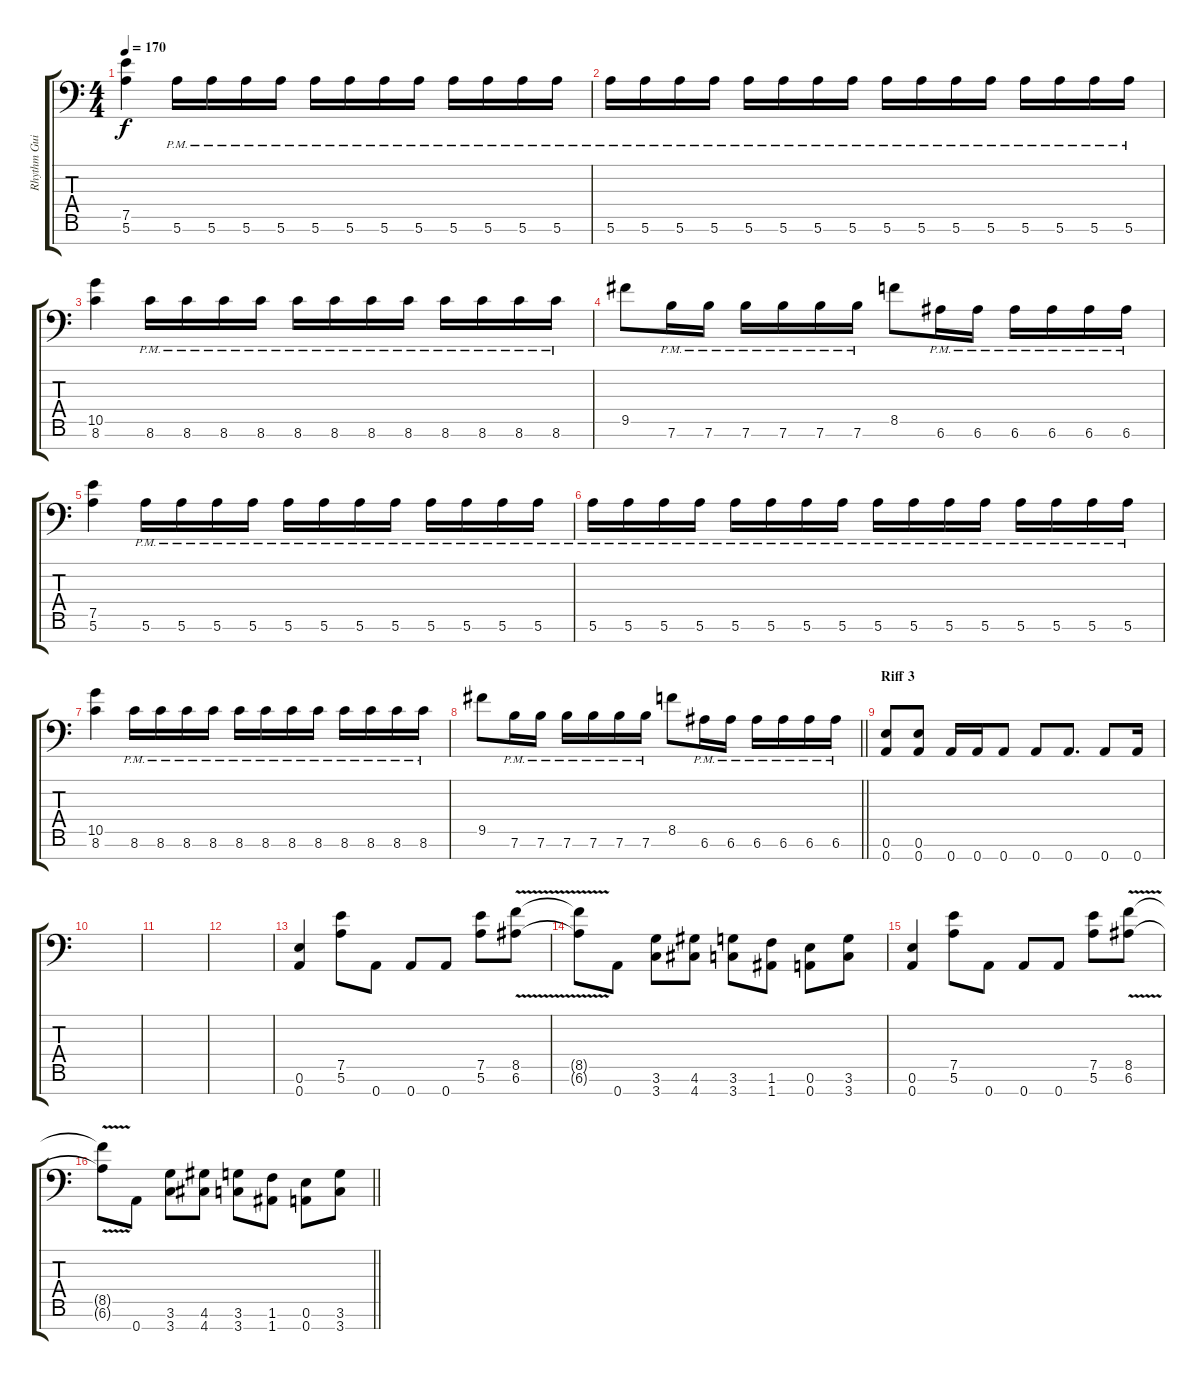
\track ("Rhythm Guitar 1" "Rhythm Gui") {instrument distortionguitar}
\staff {score tabs}
\tuning (E4 B3 G3 D3 A2 E2 A1) {hide}
\ts (4 4)
\tempo 170
\clef f4
\ks c
(7.5 5.6).4{dy f} 5.6{pm}.16 5.6{pm}.16 5.6{pm}.16 5.6{pm}.16 5.6{pm}.16 5.6{pm}.16 5.6{pm}.16 5.6{pm}.16 5.6{pm}.16 5.6{pm}.16 5.6{pm}.16 5.6{pm}.16 |
5.6{pm}.16 5.6{pm}.16 5.6{pm}.16 5.6{pm}.16 5.6{pm}.16 5.6{pm}.16 5.6{pm}.16 5.6{pm}.16 5.6{pm}.16 5.6{pm}.16 5.6{pm}.16 5.6{pm}.16 5.6{pm}.16 5.6{pm}.16 5.6{pm}.16 5.6{pm}.16 |
(10.5 8.6).4 8.6{pm}.16 8.6{pm}.16 8.6{pm}.16 8.6{pm}.16 8.6{pm}.16 8.6{pm}.16 8.6{pm}.16 8.6{pm}.16 8.6{pm}.16 8.6{pm}.16 8.6{pm}.16 8.6{pm}.16 |
9.5.8 7.6{pm}.16 7.6{pm}.16 7.6{pm}.16 7.6{pm}.16 7.6{pm}.16 7.6{pm}.16 8.5.8 6.6{pm}.16 6.6{pm}.16 6.6{pm}.16 6.6{pm}.16 6.6{pm}.16 6.6{pm}.16 |
(7.5 5.6).4 5.6{pm}.16 5.6{pm}.16 5.6{pm}.16 5.6{pm}.16 5.6{pm}.16 5.6{pm}.16 5.6{pm}.16 5.6{pm}.16 5.6{pm}.16 5.6{pm}.16 5.6{pm}.16 5.6{pm}.16 |
5.6{pm}.16 5.6{pm}.16 5.6{pm}.16 5.6{pm}.16 5.6{pm}.16 5.6{pm}.16 5.6{pm}.16 5.6{pm}.16 5.6{pm}.16 5.6{pm}.16 5.6{pm}.16 5.6{pm}.16 5.6{pm}.16 5.6{pm}.16 5.6{pm}.16 5.6{pm}.16 |
(10.5 8.6).4 8.6{pm}.16 8.6{pm}.16 8.6{pm}.16 8.6{pm}.16 8.6{pm}.16 8.6{pm}.16 8.6{pm}.16 8.6{pm}.16 8.6{pm}.16 8.6{pm}.16 8.6{pm}.16 8.6{pm}.16 |
\barLineRight lightlight
9.5.8 7.6{pm}.16 7.6{pm}.16 7.6{pm}.16 7.6{pm}.16 7.6{pm}.16 7.6{pm}.16 8.5.8 6.6{pm}.16 6.6{pm}.16 6.6{pm}.16 6.6{pm}.16 6.6{pm}.16 6.6{pm}.16 |
\section ("" "Riff 3")
(0.6 0.7).8 (0.6 0.7).8 0.7.16 0.7.16 0.7.8 0.7.8 0.7.8{d} 0.7.8 0.7.16 |
|
|
|
(0.6 0.7).4 (7.5 5.6).8 0.7.8 0.7.8 0.7.8 (7.5 5.6).8 (8.5{v} 6.6{v}).8 |
(8.5{t} 6.6{t}).8 0.7.8 (3.6 3.7).8 (4.6 4.7).8 (3.6 3.7).8 (1.6 1.7).8 (0.6 0.7).8 (3.6 3.7).8 |
(0.6 0.7).4 (7.5 5.6).8 0.7.8 0.7.8 0.7.8 (7.5 5.6).8 (8.5{v} 6.6{v}).8 |
\barLineRight lightlight
(8.5{t} 6.6{t}).8 0.7.8 (3.6 3.7).8 (4.6 4.7).8 (3.6 3.7).8 (1.6 1.7).8 (0.6 0.7).8 (3.6 3.7).8
